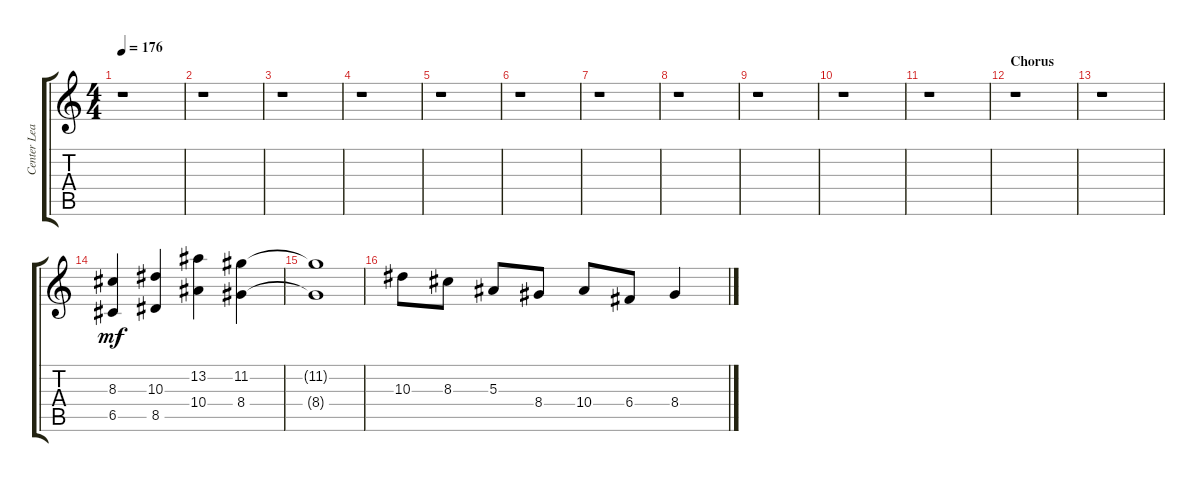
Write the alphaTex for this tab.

\track ("Center Lead 1" "Center Lea") {instrument overdrivenguitar}
\staff {score tabs}
\tuning (D4 A3 F3 C3 G2 C2) {hide}
\ts (4 4)
\tempo 176
\clef g2
\ks aminor
r.1{dy mf} |
r.1 |
r.1 |
r.1 |
r.1 |
r.1 |
r.1 |
r.1 |
r.1 |
r.1 |
r.1 |
\section ("" "Chorus")
r.1 |
r.1 |
(8.3 6.5).4 (10.3 8.5).4 (13.2 10.4).4 (11.2 8.4).4 |
(11.2{t} 8.4{t}).1 |
10.3.8 8.3.8 5.3.8 8.4.8 10.4.8 6.4.8 8.4.4
